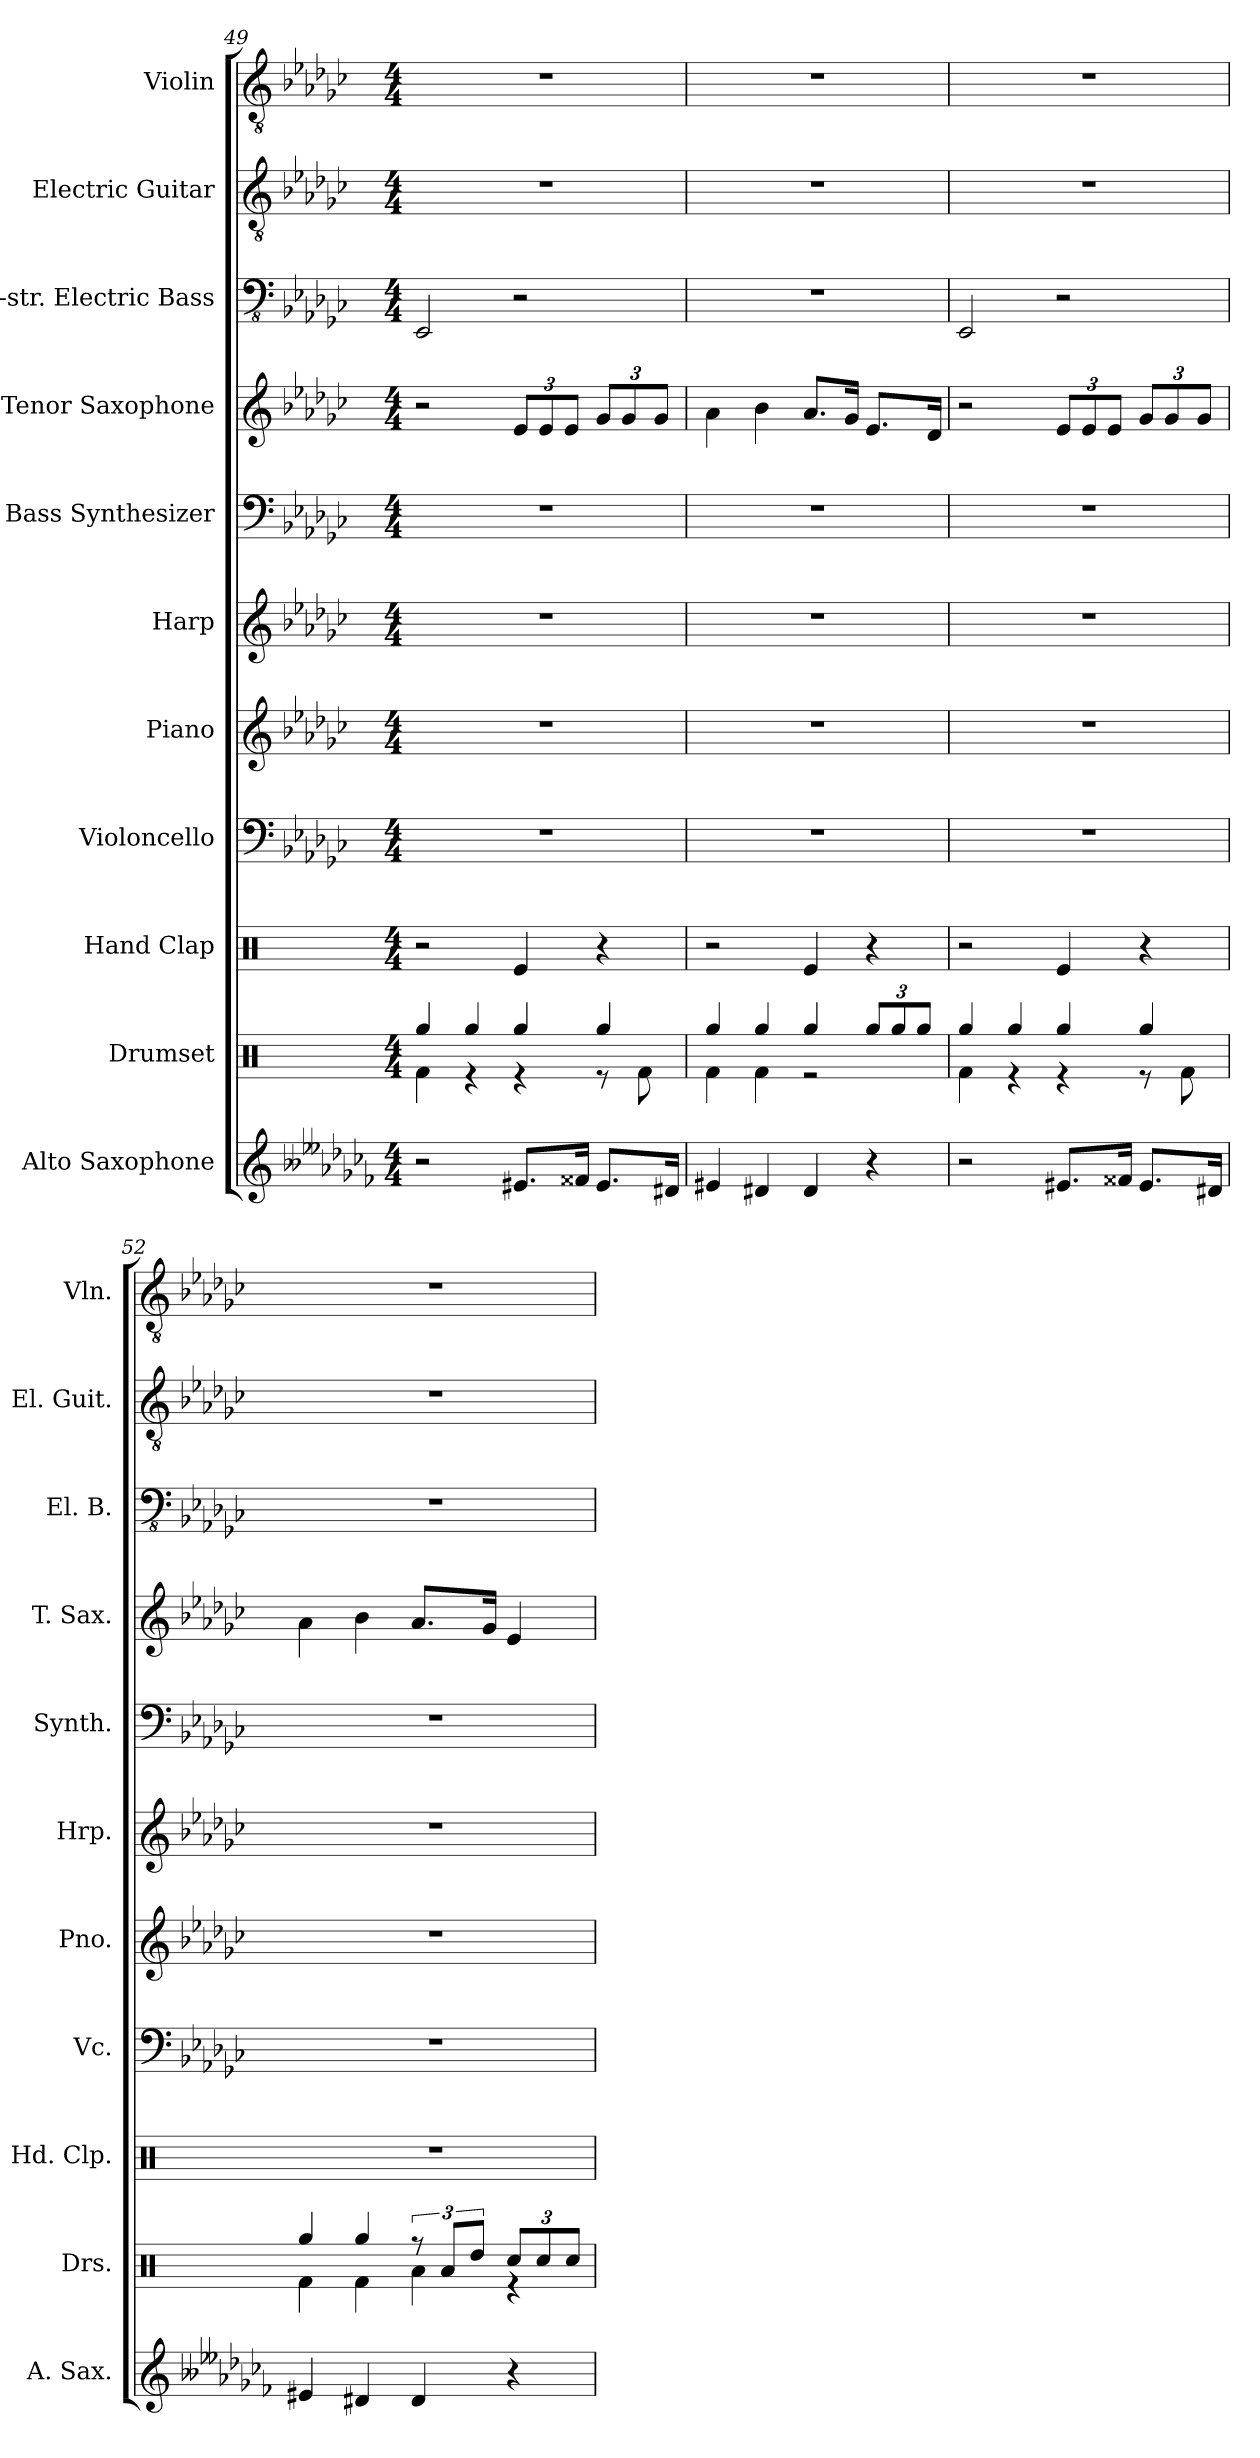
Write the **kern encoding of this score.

**kern	**kern	**kern	**kern	**kern	**kern	**kern	**kern	**kern	**kern	**kern
*part11	*part10	*part9	*part8	*part7	*part6	*part5	*part4	*part3	*part2	*part1
*staff11	*staff10	*staff9	*staff8	*staff7	*staff6	*staff5	*staff4	*staff3	*staff2	*staff1
*I"Alto Saxophone	*I"Drumset	*I"Hand Clap	*I"Violoncello	*I"Piano	*I"Harp	*I"Bass Synthesizer	*I"Tenor Saxophone	*I"5-str. Electric Bass	*I"Electric Guitar	*I"Violin
*I'A. Sax.	*I'Drs.	*I'Hd. Clp.	*I'Vc.	*I'Pno.	*I'Hrp.	*I'Synth.	*I'T. Sax.	*I'El. B.	*I'El. Guit.	*I'Vln.
*clefG2	*clefX	*clefX	*clefF4	*clefG2	*clefG2	*clefF4	*clefG2	*clefFv4	*clefGv2	*clefGv2
*ITrd5c9	*	*	*	*	*	*	*ITrd8c14	*	*	*
*k[b--e--a-d-g-c-f-]	*k[]	*k[]	*k[b-e-a-d-g-c-]	*k[b-e-a-d-g-c-]	*k[b-e-a-d-g-c-]	*k[b-e-a-d-g-c-]	*k[b-e-a-d-g-c-]	*k[b-e-a-d-g-c-]	*k[b-e-a-d-g-c-]	*k[b-e-a-d-g-c-]
*M4/4	*M4/4	*M4/4	*M4/4	*M4/4	*M4/4	*M4/4	*M4/4	*M4/4	*M4/4	*M4/4
=49	=49	=49	=49	=49	=49	=49	=49	=49	=49	=49
*	*^	*	*	*	*	*	*	*	*	*
2r	4Rgg/	4Rf\	2r	1r	1r	1r	1r	2r	2EEE-/	1r	1r
.	4Rgg/	4r	.	.	.	.	.	.	.	.	.
*	*	*	*	*	*	*	*	*Xbrackettup	*	*	*
8.G#X/L	4Rgg/	4r	4Re/	.	.	.	.	12E-/L	2r	.	.
.	.	.	.	.	.	.	.	12E-/	.	.	.
.	.	.	.	.	.	.	.	12E-/J	.	.	.
16A#X/Jk	.	.	.	.	.	.	.	.	.	.	.
8.G#/L	4Rgg/	8r	4r	.	.	.	.	12G-/L	.	.	.
.	.	.	.	.	.	.	.	12G-/	.	.	.
.	.	8Rf\	.	.	.	.	.	.	.	.	.
.	.	.	.	.	.	.	.	12G-/J	.	.	.
16F#X/Jk	.	.	.	.	.	.	.	.	.	.	.
=50	=50	=50	=50	=50	=50	=50	=50	=50	=50	=50	=50
4G#X/	4Rgg/	4Rf\	2r	1r	1r	1r	1r	4A-\	1r	1r	1r
4F#X/	4Rgg/	4Rf\	.	.	.	.	.	4B-\	.	.	.
4F#/	4Rgg/	2r	4Re/	.	.	.	.	8.A-/L	.	.	.
.	.	.	.	.	.	.	.	16G-/Jk	.	.	.
*	*Xbrackettup	*	*	*	*	*	*	*	*	*	*
4r	12Rgg/L	.	4r	.	.	.	.	8.E-/L	.	.	.
.	12Rgg/	.	.	.	.	.	.	.	.	.	.
.	12Rgg/J	.	.	.	.	.	.	.	.	.	.
.	.	.	.	.	.	.	.	16D-/Jk	.	.	.
!!LO:PB:g=z
=51	=51	=51	=51	=51	=51	=51	=51	=51	=51	=51	=51
2r	4Rgg/	4Rf\	2r	1r	1r	1r	1r	2r	2EEE-/	1r	1r
.	4Rgg/	4r	.	.	.	.	.	.	.	.	.
8.G#X/L	4Rgg/	4r	4Re/	.	.	.	.	12E-/L	2r	.	.
.	.	.	.	.	.	.	.	12E-/	.	.	.
.	.	.	.	.	.	.	.	12E-/J	.	.	.
16A#X/Jk	.	.	.	.	.	.	.	.	.	.	.
8.G#/L	4Rgg/	8r	4r	.	.	.	.	12G-/L	.	.	.
.	.	.	.	.	.	.	.	12G-/	.	.	.
.	.	8Rf\	.	.	.	.	.	.	.	.	.
.	.	.	.	.	.	.	.	12G-/J	.	.	.
16F#X/Jk	.	.	.	.	.	.	.	.	.	.	.
=52	=52	=52	=52	=52	=52	=52	=52	=52	=52	=52	=52
4G#X/	4Rgg/	4Rf\	1r	1r	1r	1r	1r	4A-\	1r	1r	1r
4F#X/	4Rgg/	4Rf\	.	.	.	.	.	4B-\	.	.	.
*	*brackettup	*	*	*	*	*	*	*	*	*	*
4F#/	12r	4Ra\	.	.	.	.	.	8.A-/L	.	.	.
.	12Ra/L	.	.	.	.	.	.	.	.	.	.
.	12Rdd/J	.	.	.	.	.	.	.	.	.	.
.	.	.	.	.	.	.	.	16G-/Jk	.	.	.
*	*Xbrackettup	*	*	*	*	*	*	*	*	*	*
4r	12Rcc/L	4r	.	.	.	.	.	4E-/	.	.	.
.	12Rcc/	.	.	.	.	.	.	.	.	.	.
.	12Rcc/J	.	.	.	.	.	.	.	.	.	.
*	*v	*v	*	*	*	*	*	*	*	*	*
=	=	=	=	=	=	=	=	=	=	=
*-	*-	*-	*-	*-	*-	*-	*-	*-	*-	*-
